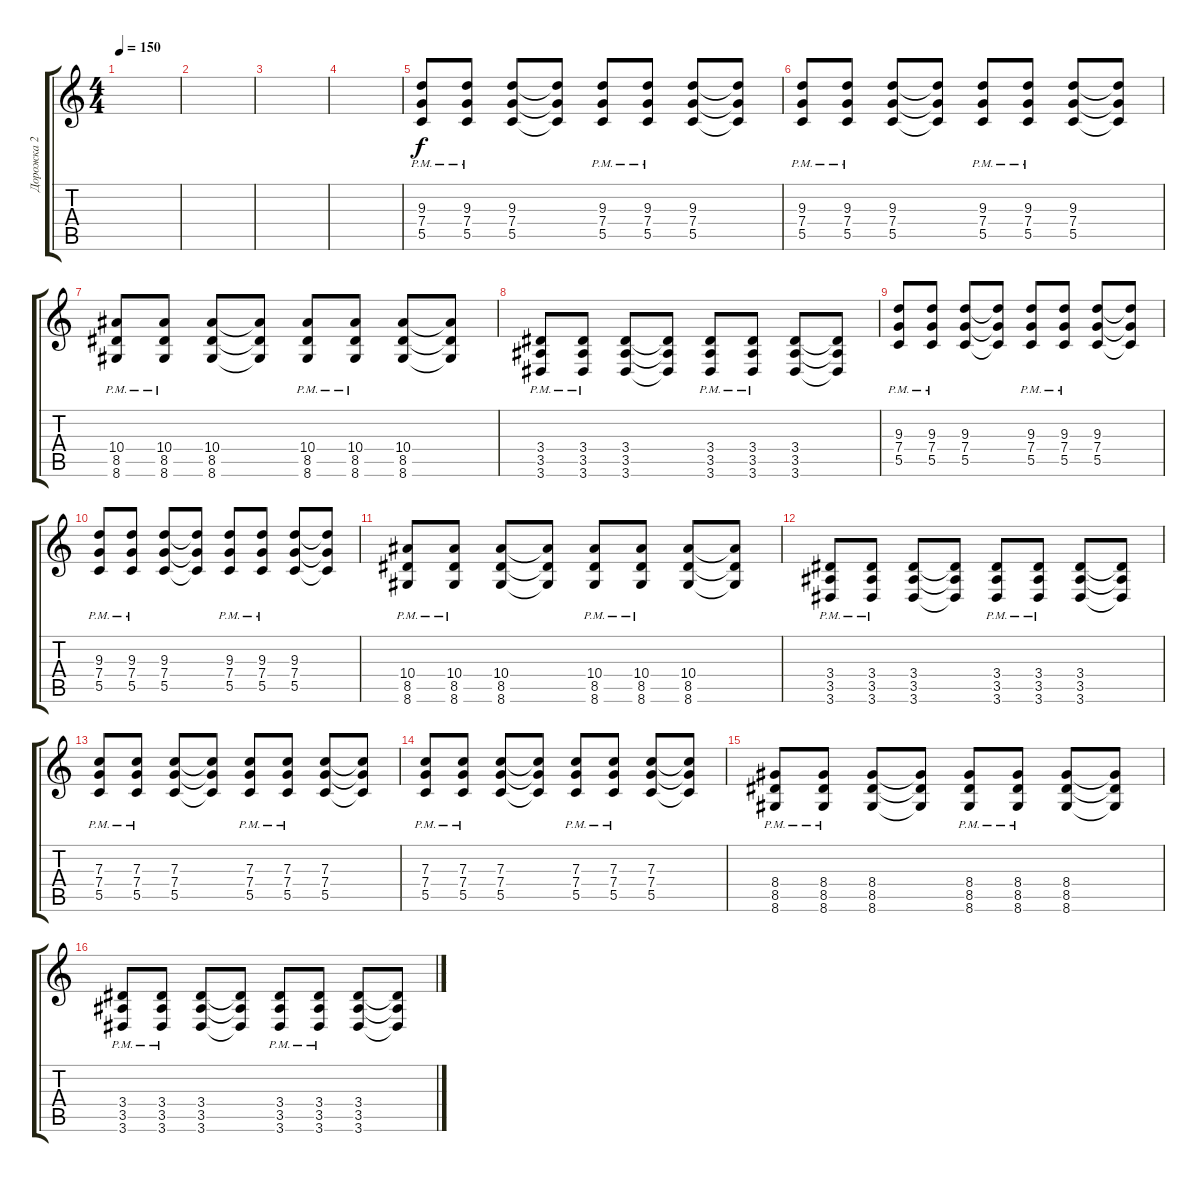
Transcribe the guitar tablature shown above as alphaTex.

\track ("Дорожка 2" "Дорожка 2") {instrument acousticguitarsteel}
\staff {score tabs}
\tuning (D4 A3 F3 C3 G2 C2) {hide}
\ts (4 4)
\tempo 150
\clef g2
\ks c
|
|
|
|
(9.3{pm} 7.4{pm} 5.5{pm}).8 (9.3{pm} 7.4{pm} 5.5{pm}).8 (9.3 7.4 5.5).8 (9.3{t} 7.4{t} 5.5{t}).8 (9.3{pm} 7.4{pm} 5.5{pm}).8 (9.3{pm} 7.4{pm} 5.5{pm}).8 (9.3 7.4 5.5).8 (9.3{t} 7.4{t} 5.5{t}).8 |
(9.3{pm} 7.4{pm} 5.5{pm}).8 (9.3{pm} 7.4{pm} 5.5{pm}).8 (9.3 7.4 5.5).8 (9.3{t} 7.4{t} 5.5{t}).8 (9.3{pm} 7.4{pm} 5.5{pm}).8 (9.3{pm} 7.4{pm} 5.5{pm}).8 (9.3 7.4 5.5).8 (9.3{t} 7.4{t} 5.5{t}).8 |
(10.4{pm} 8.5{pm} 8.6{pm}).8 (10.4{pm} 8.5{pm} 8.6{pm}).8 (10.4 8.5 8.6).8 (10.4{t} 8.5{t} 8.6{t}).8 (10.4{pm} 8.5{pm} 8.6{pm}).8 (10.4{pm} 8.5{pm} 8.6{pm}).8 (10.4 8.5 8.6).8 (10.4{t} 8.5{t} 8.6{t}).8 |
(3.4{pm} 3.5{pm} 3.6{pm}).8 (3.4{pm} 3.5{pm} 3.6{pm}).8 (3.4 3.5 3.6).8 (3.4{t} 3.5{t} 3.6{t}).8 (3.4{pm} 3.5{pm} 3.6{pm}).8 (3.4{pm} 3.5{pm} 3.6{pm}).8 (3.4 3.5 3.6).8 (3.4{t} 3.5{t} 3.6{t}).8 |
(9.3{pm} 7.4{pm} 5.5{pm}).8 (9.3{pm} 7.4{pm} 5.5{pm}).8 (9.3 7.4 5.5).8 (9.3{t} 7.4{t} 5.5{t}).8 (9.3{pm} 7.4{pm} 5.5{pm}).8 (9.3{pm} 7.4{pm} 5.5{pm}).8 (9.3 7.4 5.5).8 (9.3{t} 7.4{t} 5.5{t}).8 |
(9.3{pm} 7.4{pm} 5.5{pm}).8 (9.3{pm} 7.4{pm} 5.5{pm}).8 (9.3 7.4 5.5).8 (9.3{t} 7.4{t} 5.5{t}).8 (9.3{pm} 7.4{pm} 5.5{pm}).8 (9.3{pm} 7.4{pm} 5.5{pm}).8 (9.3 7.4 5.5).8 (9.3{t} 7.4{t} 5.5{t}).8 |
(10.4{pm} 8.5{pm} 8.6{pm}).8 (10.4{pm} 8.5{pm} 8.6{pm}).8 (10.4 8.5 8.6).8 (10.4{t} 8.5{t} 8.6{t}).8 (10.4{pm} 8.5{pm} 8.6{pm}).8 (10.4{pm} 8.5{pm} 8.6{pm}).8 (10.4 8.5 8.6).8 (10.4{t} 8.5{t} 8.6{t}).8 |
(3.4{pm} 3.5{pm} 3.6{pm}).8 (3.4{pm} 3.5{pm} 3.6{pm}).8 (3.4 3.5 3.6).8 (3.4{t} 3.5{t} 3.6{t}).8 (3.4{pm} 3.5{pm} 3.6{pm}).8 (3.4{pm} 3.5{pm} 3.6{pm}).8 (3.4 3.5 3.6).8 (3.4{t} 3.5{t} 3.6{t}).8 |
(7.3{pm} 7.4{pm} 5.5{pm}).8 (7.3{pm} 7.4{pm} 5.5{pm}).8 (7.3 7.4 5.5).8 (7.3{t} 7.4{t} 5.5{t}).8 (7.3{pm} 7.4{pm} 5.5{pm}).8 (7.3{pm} 7.4{pm} 5.5{pm}).8 (7.3 7.4 5.5).8 (7.3{t} 7.4{t} 5.5{t}).8 |
(7.3{pm} 7.4{pm} 5.5{pm}).8 (7.3{pm} 7.4{pm} 5.5{pm}).8 (7.3 7.4 5.5).8 (7.3{t} 7.4{t} 5.5{t}).8 (7.3{pm} 7.4{pm} 5.5{pm}).8 (7.3{pm} 7.4{pm} 5.5{pm}).8 (7.3 7.4 5.5).8 (7.3{t} 7.4{t} 5.5{t}).8 |
(8.4{pm} 8.5{pm} 8.6{pm}).8 (8.4{pm} 8.5{pm} 8.6{pm}).8 (8.4 8.5 8.6).8 (8.4{t} 8.5{t} 8.6{t}).8 (8.4{pm} 8.5{pm} 8.6{pm}).8 (8.4{pm} 8.5{pm} 8.6{pm}).8 (8.4 8.5 8.6).8 (8.4{t} 8.5{t} 8.6{t}).8 |
(3.4{pm} 3.5{pm} 3.6{pm}).8 (3.4{pm} 3.5{pm} 3.6{pm}).8 (3.4 3.5 3.6).8 (3.4{t} 3.5{t} 3.6{t}).8 (3.4{pm} 3.5{pm} 3.6{pm}).8 (3.4{pm} 3.5{pm} 3.6{pm}).8 (3.4 3.5 3.6).8 (3.4{t} 3.5{t} 3.6{t}).8
